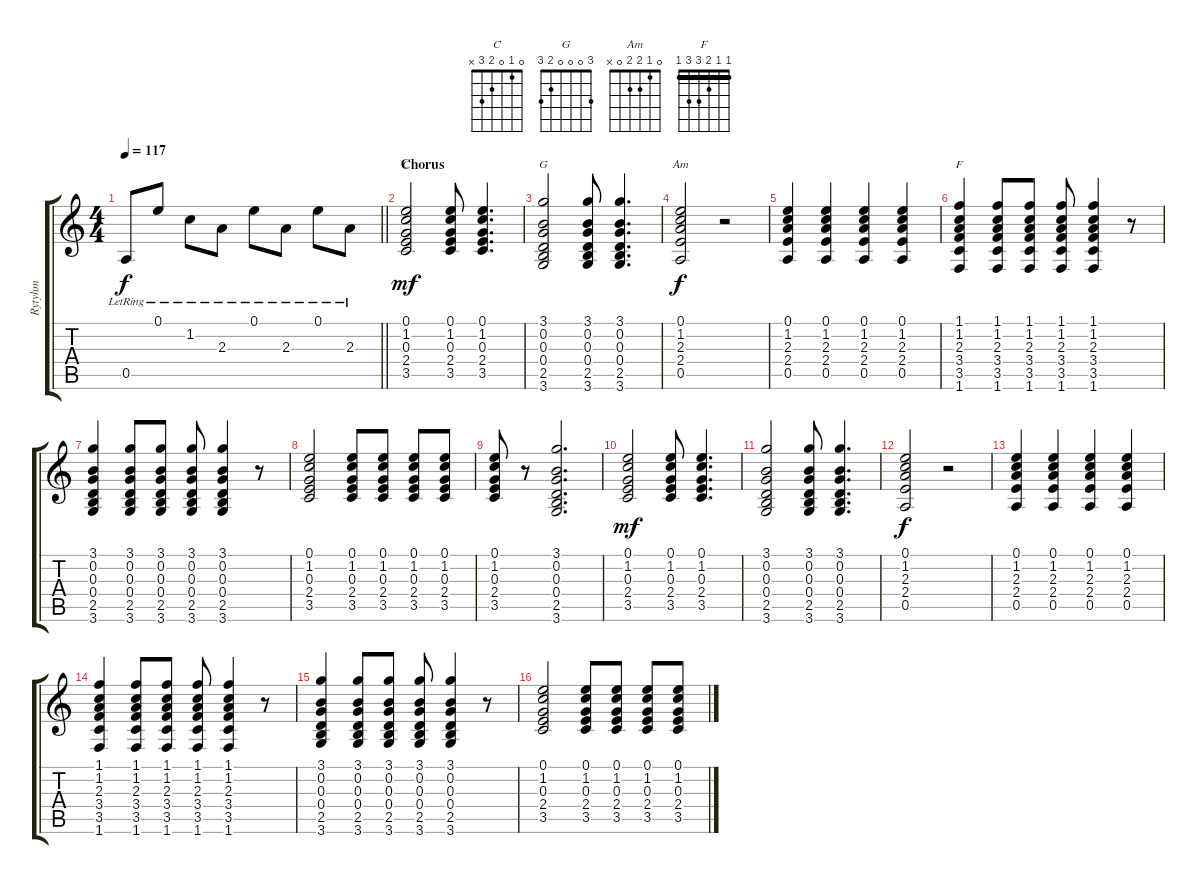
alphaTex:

\track ("Rytyhm" "Rytyhm") {instrument electricguitarclean}
\staff {score tabs}
\tuning (E4 B3 G3 D3 A2 E2) {hide}
\chord ("C" 0 1 0 2 3 x)
\chord ("G" 3 0 0 0 2 3)
\chord ("Am" 0 1 2 2 0 x)
\chord ("F" 1 1 2 3 3 1) {barre 1}
\ts (4 4)
\tempo 117
\clef g2
\barLineRight lightlight
\ks c
0.5{lr}.8{dy f} 0.1{lr}.8 1.2{lr}.8 2.3{lr}.8 0.1{lr}.8 2.3{lr}.8 0.1{lr}.8 2.3{lr}.8 |
\section ("" "Chorus")
(0.1 1.2 0.3 2.4 3.5).2{ch "C" dy mf} (0.1 1.2 0.3 2.4 3.5).8 (0.1 1.2 0.3 2.4 3.5).4{d} |
(3.1 0.2 0.3 0.4 2.5 3.6).2{ch "G"} (3.1 0.2 0.3 0.4 2.5 3.6).8 (3.1 0.2 0.3 0.4 2.5 3.6).4{d} |
(0.1 1.2 2.3 2.4 0.5).2{ch "Am" dy f} r.2 |
(0.1 1.2 2.3 2.4 0.5).4 (0.1 1.2 2.3 2.4 0.5).4 (0.1 1.2 2.3 2.4 0.5).4 (0.1 1.2 2.3 2.4 0.5).4 |
(1.1 1.2 2.3 3.4 3.5 1.6).4{ch "F"} (1.1 1.2 2.3 3.4 3.5 1.6).8 (1.1 1.2 2.3 3.4 3.5 1.6).8 (1.1 1.2 2.3 3.4 3.5 1.6).8 (1.1 1.2 2.3 3.4 3.5 1.6).4 r.8 |
(3.1 0.2 0.3 0.4 2.5 3.6).4 (3.1 0.2 0.3 0.4 2.5 3.6).8 (3.1 0.2 0.3 0.4 2.5 3.6).8 (3.1 0.2 0.3 0.4 2.5 3.6).8 (3.1 0.2 0.3 0.4 2.5 3.6).4 r.8 |
(0.1 1.2 0.3 2.4 3.5).2 (0.1 1.2 0.3 2.4 3.5).8 (0.1 1.2 0.3 2.4 3.5).8 (0.1 1.2 0.3 2.4 3.5).8 (0.1 1.2 0.3 2.4 3.5).8 |
(0.1 1.2 0.3 2.4 3.5).8 r.8 (3.1 0.2 0.3 0.4 2.5 3.6).2{d} |
(0.1 1.2 0.3 2.4 3.5).2{dy mf} (0.1 1.2 0.3 2.4 3.5).8 (0.1 1.2 0.3 2.4 3.5).4{d} |
(3.1 0.2 0.3 0.4 2.5 3.6).2 (3.1 0.2 0.3 0.4 2.5 3.6).8 (3.1 0.2 0.3 0.4 2.5 3.6).4{d} |
(0.1 1.2 2.3 2.4 0.5).2{dy f} r.2 |
(0.1 1.2 2.3 2.4 0.5).4 (0.1 1.2 2.3 2.4 0.5).4 (0.1 1.2 2.3 2.4 0.5).4 (0.1 1.2 2.3 2.4 0.5).4 |
(1.1 1.2 2.3 3.4 3.5 1.6).4 (1.1 1.2 2.3 3.4 3.5 1.6).8 (1.1 1.2 2.3 3.4 3.5 1.6).8 (1.1 1.2 2.3 3.4 3.5 1.6).8 (1.1 1.2 2.3 3.4 3.5 1.6).4 r.8 |
(3.1 0.2 0.3 0.4 2.5 3.6).4 (3.1 0.2 0.3 0.4 2.5 3.6).8 (3.1 0.2 0.3 0.4 2.5 3.6).8 (3.1 0.2 0.3 0.4 2.5 3.6).8 (3.1 0.2 0.3 0.4 2.5 3.6).4 r.8 |
(0.1 1.2 0.3 2.4 3.5).2 (0.1 1.2 0.3 2.4 3.5).8 (0.1 1.2 0.3 2.4 3.5).8 (0.1 1.2 0.3 2.4 3.5).8 (0.1 1.2 0.3 2.4 3.5).8
